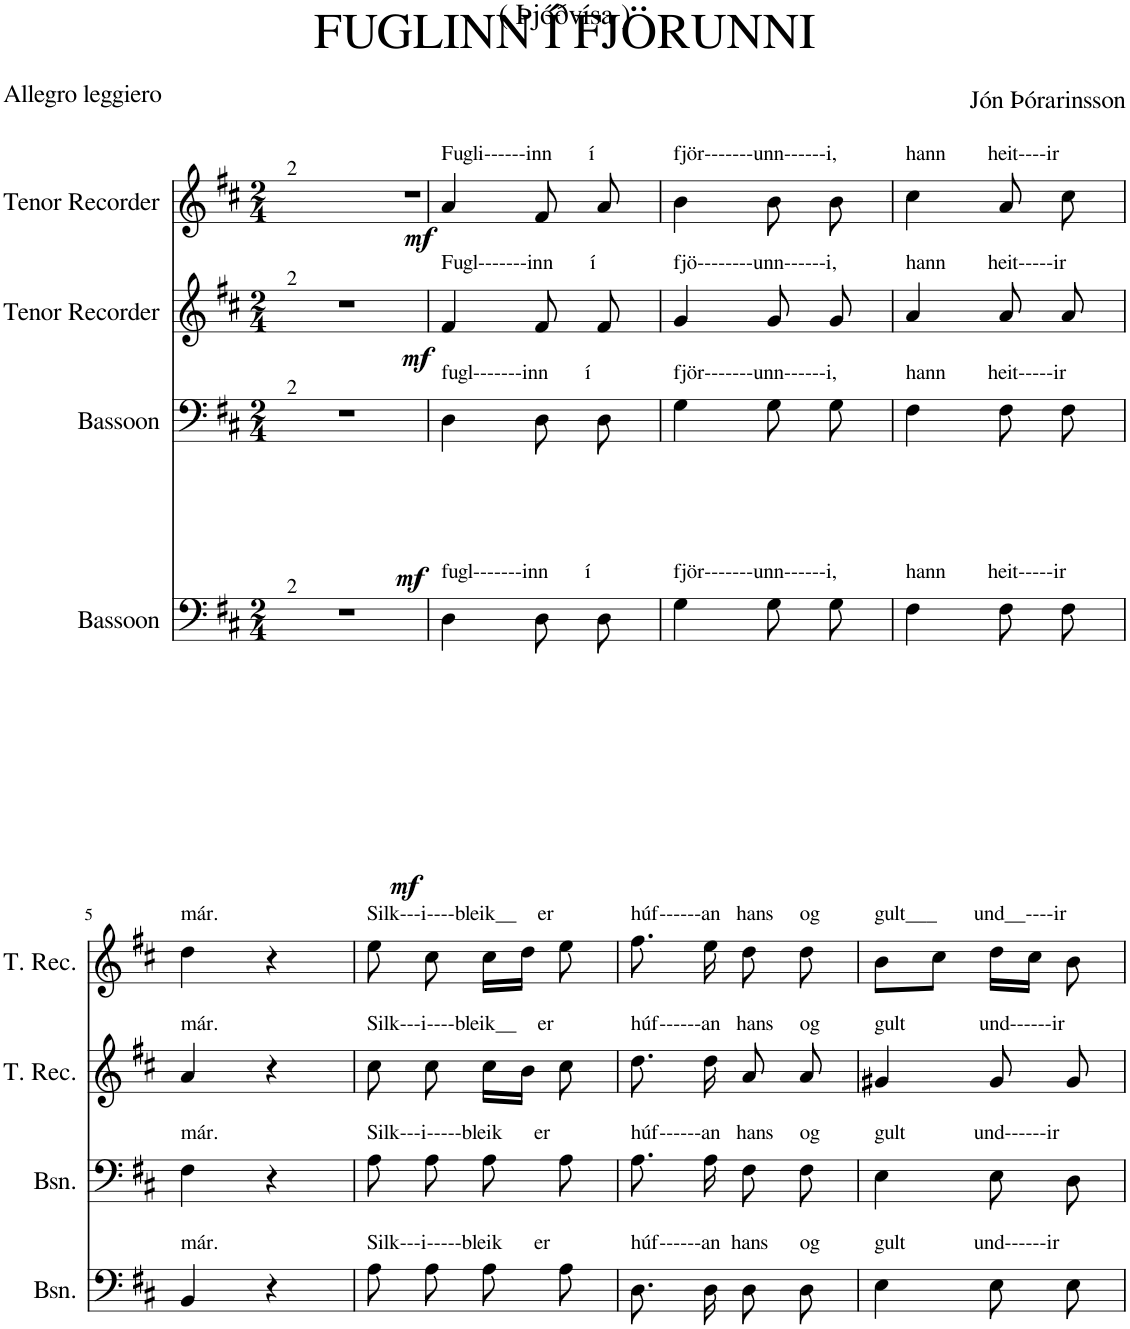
**kern	**dynam	**kern	**dynam	**kern	**dynam	**kern	**dynam
*part4	*part4	*part3	*part3	*part2	*part2	*part1	*part1
*staff4	*staff4	*staff3	*staff3	*staff2	*staff2	*staff1	*staff1
*I"Bassoon	*	*I"Bassoon	*	*I"Tenor Recorder	*	*I"Tenor Recorder	*
*I'Bsn.	*	*I'Bsn.	*	*I'T. Rec.	*	*I'T. Rec.	*
*clefF4	*	*clefF4	*	*clefG2	*	*clefG2	*
*k[f#c#]	*	*k[f#c#]	*	*k[f#c#]	*	*k[f#c#]	*
*M2/4	*	*M2/4	*	*M2/4	*	*M2/4	*
=1	=1	=1	=1	=1	=1	=1	=1
!	!	!	!	!	!	!LO:TX:a:t=2	!
!	!	!	!	!LO:TX:a:t=2	!	!	!
!	!	!LO:TX:a:t=2	!	!	!	!	!
!LO:TX:a:t=2	!	!	!	!	!	!	!
2r	.	2r	.	2r	.	2r	.
=2	=2	=2	=2	=2	=2	=2	=2
!	!	!	!	!	!	!LO:TX:a:t=Fugli------inn       í	!
!	!	!	!	!LO:TX:a:t=Fugl-------inn       í	!	!	!
!	!	!LO:TX:a:t=fugl-------inn       í	!	!	!	!	!
!LO:TX:a:t=fugl-------inn       í	!	!	!	!	!	!	!
!	!LO:DY:b	!	!LO:DY:b	!	!LO:DY:b	!	!LO:DY:b
4D\	mf	4D\	mf	4f#/	mf	4a/	mf
8D\L	.	8D\L	.	8f#/	.	8f#/	.
8D\J	.	8D\J	.	8f#/	.	8a/	.
=3	=3	=3	=3	=3	=3	=3	=3
!	!	!	!	!	!	!LO:TX:a:t=fjör-------unn------i,	!
!	!	!	!	!LO:TX:a:t=fjö--------unn------i,	!	!	!
!	!	!LO:TX:a:t=fjör-------unn------i,	!	!	!	!	!
!LO:TX:a:t=fjör-------unn------i,	!	!	!	!	!	!	!
4G\	.	4G\	.	4g/	.	4b\	.
8G\L	.	8G\L	.	8g/	.	8b\	.
8G\J	.	8G\J	.	8g/	.	8b\	.
=4	=4	=4	=4	=4	=4	=4	=4
!	!	!	!	!	!	!LO:TX:a:t=hann        heit----ir	!
!	!	!	!	!LO:TX:a:t=hann        heit-----ir	!	!	!
!	!	!LO:TX:a:t=hann        heit-----ir	!	!	!	!	!
!LO:TX:a:t=hann        heit-----ir	!	!	!	!	!	!	!
4F#\	.	4F#\	.	4a/	.	4cc#\	.
8F#\L	.	8F#\L	.	8a/	.	8a/	.
8F#\J	.	8F#\J	.	8a/	.	8cc#\	.
!!LO:LB:g=z
=5	=5	=5	=5	=5	=5	=5	=5
!	!	!	!	!	!	!LO:TX:a:t=már.	!
!	!	!	!	!LO:TX:a:t=már.	!	!	!
!	!	!LO:TX:a:t=már.	!	!	!	!	!
!LO:TX:a:t=már.	!	!	!	!	!	!	!
4BB/	.	4F#\	.	4a/	.	4dd\	.
4r	.	4r	.	4r	.	4r	.
=6	=6	=6	=6	=6	=6	=6	=6
!	!	!	!	!	!	!LO:TX:a:t=Silk---i----bleik__    er	!
!	!	!	!	!LO:TX:a:t=Silk---i----bleik__    er	!	!	!
!	!	!LO:TX:a:t=Silk---i-----bleik      er	!	!	!	!	!
!LO:TX:a:t=Silk---i-----bleik      er	!	!	!	!	!	!	!
8A\L	.	8A\L	.	8cc#\	.	8ee\	.
8A\J	.	8A\J	.	8cc#\	.	8cc#\	.
8A\L	.	8A\L	.	16cc#\LL	.	16cc#\LL	.
.	.	.	.	16b\JJ	.	16dd\JJ	.
8A\J	.	8A\J	.	8cc#\	.	8ee\	.
=7	=7	=7	=7	=7	=7	=7	=7
!	!	!	!	!	!	!LO:TX:a:t=húf------an   hans     og	!
!	!	!	!	!LO:TX:a:t=húf------an   hans     og	!	!	!
!	!	!LO:TX:a:t=húf------an   hans     og	!	!	!	!	!
!LO:TX:a:t=húf------an  hans      og	!	!	!	!	!	!	!
8.D\L	.	8.A\L	.	8.dd\	.	8.ff#\	.
16D\Jk	.	16A\Jk	.	16dd\	.	16ee\	.
8D\L	.	8F#\L	.	8a/	.	8dd\	.
8D\J	.	8F#\J	.	8a/	.	8dd\	.
=8	=8	=8	=8	=8	=8	=8	=8
!	!	!	!	!	!	!LO:TX:a:t=gult___       und__----ir	!
!	!	!	!	!LO:TX:a:t=gult              und------ir	!	!	!
!	!	!LO:TX:a:t=gult             und------ir	!	!	!	!	!
!LO:TX:a:t=gult             und------ir	!	!	!	!	!	!	!
4E\	.	4E\	.	4g#X/	.	8b\L	.
.	.	.	.	.	.	8cc#\J	.
8E\L	.	8E\L	.	8g#/	.	16dd\LL	.
.	.	.	.	.	.	16cc#\JJ	.
8E\J	.	8D\J	.	8g#/	.	8b\	.
=	=	=	=	=	=	=	=
*-	*-	*-	*-	*-	*-	*-	*-
